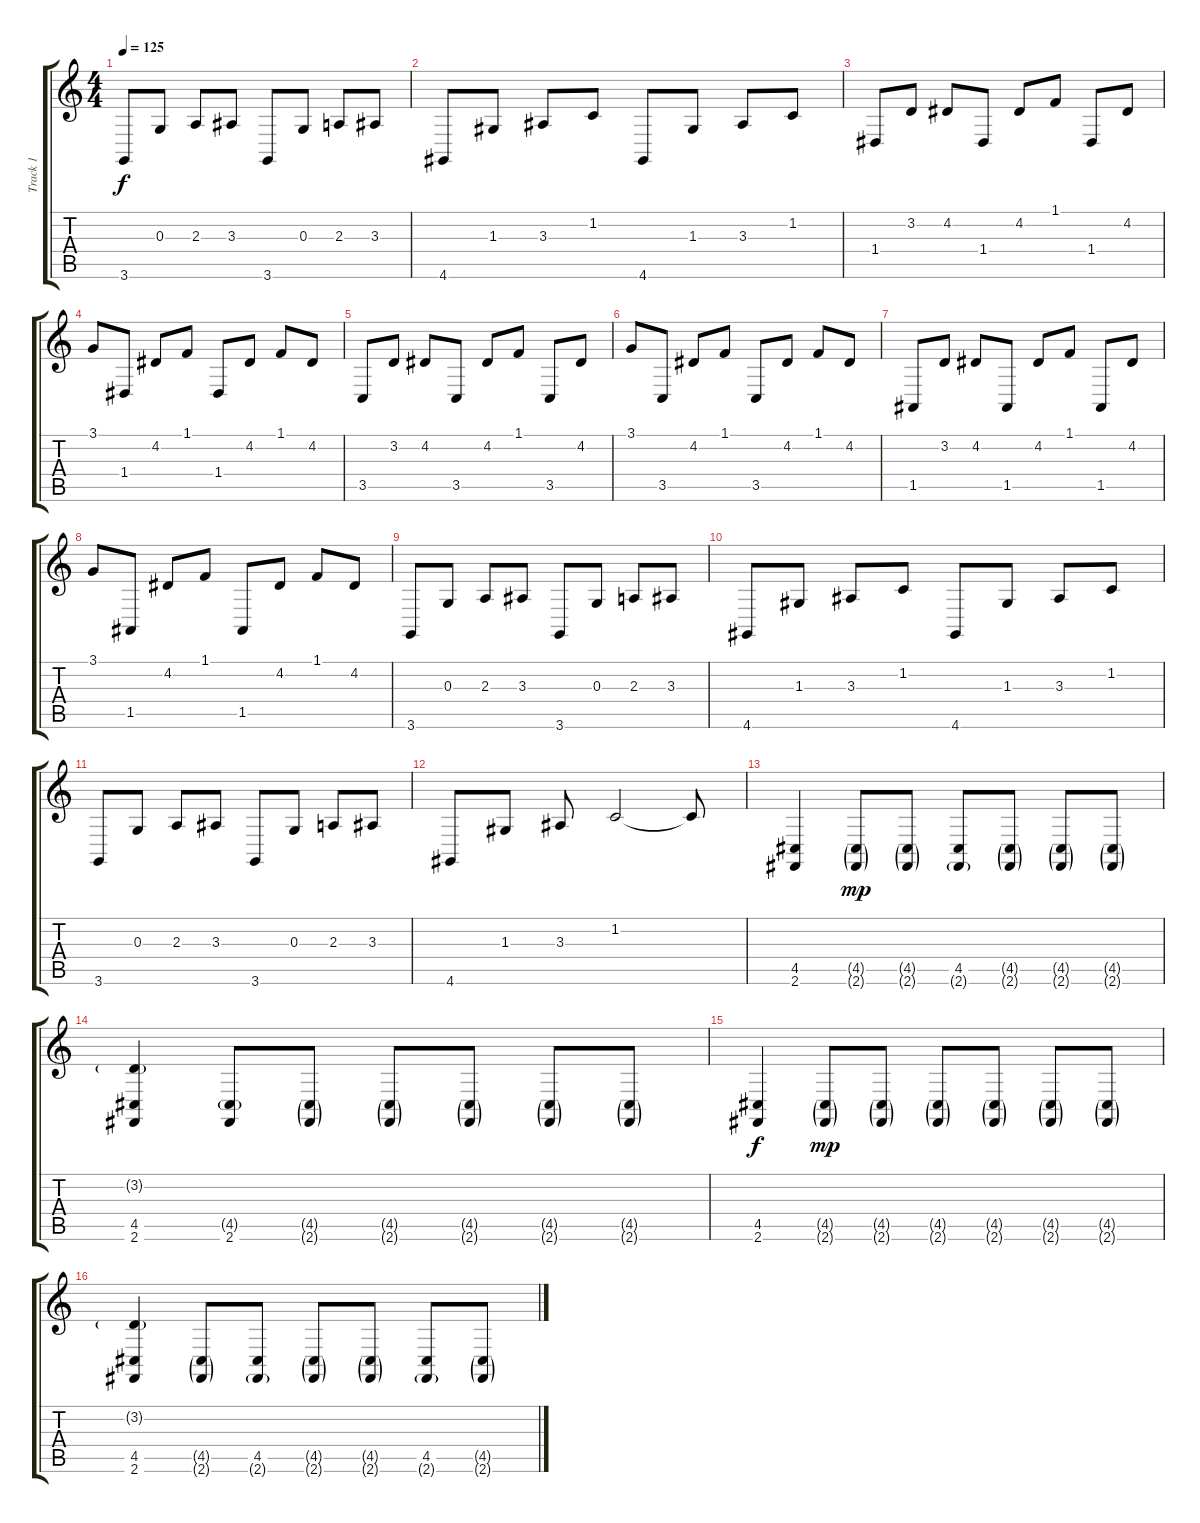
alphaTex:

\track ("Track 1" "Track 1") {instrument electricgrandpiano}
\staff {score tabs}
\tuning (E4 B3 G3 D3 A2 E2) {hide}
\ts (4 4)
\tempo 125
\clef g2
\ks c
3.6.8{dy f} 0.3.8 2.3.8 3.3.8 3.6.8 0.3.8 2.3.8 3.3.8 |
4.6.8 1.3.8 3.3.8 1.2.8 4.6.8 1.3.8 3.3.8 1.2.8 |
1.4.8 3.2.8 4.2.8 1.4.8 4.2.8 1.1.8 1.4.8 4.2.8 |
3.1.8 1.4.8 4.2.8 1.1.8 1.4.8 4.2.8 1.1.8 4.2.8 |
3.5.8 3.2.8 4.2.8 3.5.8 4.2.8 1.1.8 3.5.8 4.2.8 |
3.1.8 3.5.8 4.2.8 1.1.8 3.5.8 4.2.8 1.1.8 4.2.8 |
1.5.8 3.2.8 4.2.8 1.5.8 4.2.8 1.1.8 1.5.8 4.2.8 |
3.1.8 1.5.8 4.2.8 1.1.8 1.5.8 4.2.8 1.1.8 4.2.8 |
3.6.8 0.3.8 2.3.8 3.3.8 3.6.8 0.3.8 2.3.8 3.3.8 |
4.6.8 1.3.8 3.3.8 1.2.8 4.6.8 1.3.8 3.3.8 1.2.8 |
3.6.8 0.3.8 2.3.8 3.3.8 3.6.8 0.3.8 2.3.8 3.3.8 |
4.6.8 1.3.8 3.3.8 1.2.2 1.2{t}.8 |
(4.5 2.6).4 (4.5{g} 2.6{g}).8{dy mp} (4.5{g} 2.6{g}).8 (4.5 2.6{g}).8 (4.5{g} 2.6{g}).8 (4.5{g} 2.6{g}).8 (4.5{g} 2.6{g}).8 |
(3.2{g} 4.5 2.6).4 (4.5{g} 2.6).8 (4.5{g} 2.6{g}).8 (4.5{g} 2.6{g}).8 (4.5{g} 2.6{g}).8 (4.5{g} 2.6{g}).8 (4.5{g} 2.6{g}).8 |
(4.5 2.6).4{dy f} (4.5{g} 2.6{g}).8{dy mp} (4.5{g} 2.6{g}).8 (4.5{g} 2.6{g}).8 (4.5{g} 2.6{g}).8 (4.5{g} 2.6{g}).8 (4.5{g} 2.6{g}).8 |
(3.2{g} 4.5 2.6).4 (4.5{g} 2.6{g}).8 (4.5 2.6{g}).8 (4.5{g} 2.6{g}).8 (4.5{g} 2.6{g}).8 (4.5 2.6{g}).8 (4.5{g} 2.6{g}).8
